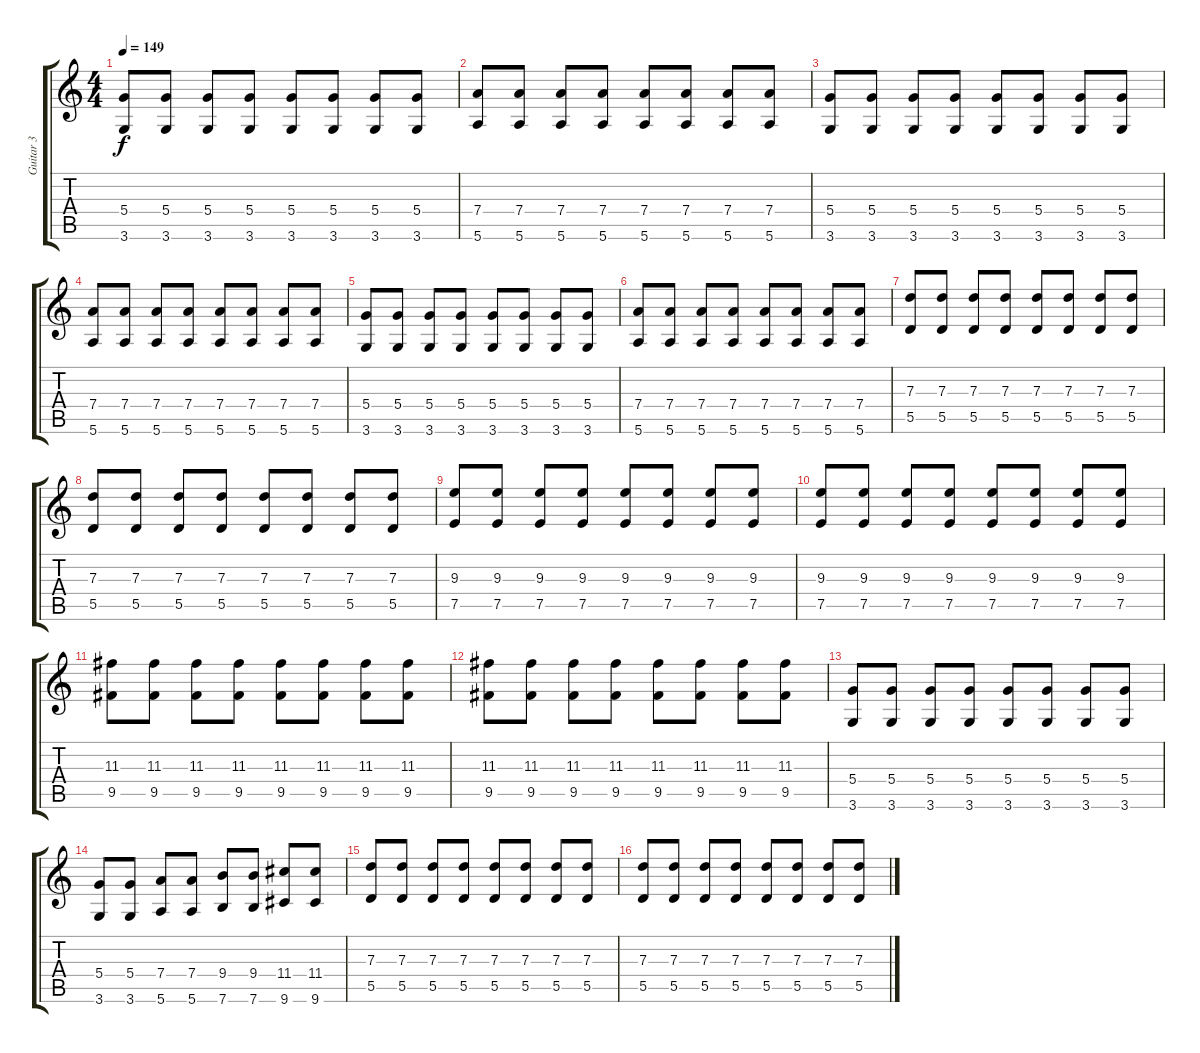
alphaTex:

\track ("Guitar 3" "Guitar 3") {instrument distortionguitar}
\staff {score tabs}
\tuning (E4 B3 G3 D3 A2 E2) {hide}
\ts (4 4)
\tempo 149
\clef g2
\ks c
(5.4 3.6).8{dy f} (5.4 3.6).8 (5.4 3.6).8 (5.4 3.6).8 (5.4 3.6).8 (5.4 3.6).8 (5.4 3.6).8 (5.4 3.6).8 |
(7.4 5.6).8 (7.4 5.6).8 (7.4 5.6).8 (7.4 5.6).8 (7.4 5.6).8 (7.4 5.6).8 (7.4 5.6).8 (7.4 5.6).8 |
(5.4 3.6).8 (5.4 3.6).8 (5.4 3.6).8 (5.4 3.6).8 (5.4 3.6).8 (5.4 3.6).8 (5.4 3.6).8 (5.4 3.6).8 |
(7.4 5.6).8 (7.4 5.6).8 (7.4 5.6).8 (7.4 5.6).8 (7.4 5.6).8 (7.4 5.6).8 (7.4 5.6).8 (7.4 5.6).8 |
(5.4 3.6).8 (5.4 3.6).8 (5.4 3.6).8 (5.4 3.6).8 (5.4 3.6).8 (5.4 3.6).8 (5.4 3.6).8 (5.4 3.6).8 |
(7.4 5.6).8 (7.4 5.6).8 (7.4 5.6).8 (7.4 5.6).8 (7.4 5.6).8 (7.4 5.6).8 (7.4 5.6).8 (7.4 5.6).8 |
(7.3 5.5).8 (7.3 5.5).8 (7.3 5.5).8 (7.3 5.5).8 (7.3 5.5).8 (7.3 5.5).8 (7.3 5.5).8 (7.3 5.5).8 |
(7.3 5.5).8 (7.3 5.5).8 (7.3 5.5).8 (7.3 5.5).8 (7.3 5.5).8 (7.3 5.5).8 (7.3 5.5).8 (7.3 5.5).8 |
(9.3 7.5).8 (9.3 7.5).8 (9.3 7.5).8 (9.3 7.5).8 (9.3 7.5).8 (9.3 7.5).8 (9.3 7.5).8 (9.3 7.5).8 |
(9.3 7.5).8 (9.3 7.5).8 (9.3 7.5).8 (9.3 7.5).8 (9.3 7.5).8 (9.3 7.5).8 (9.3 7.5).8 (9.3 7.5).8 |
(11.3 9.5).8 (11.3 9.5).8 (11.3 9.5).8 (11.3 9.5).8 (11.3 9.5).8 (11.3 9.5).8 (11.3 9.5).8 (11.3 9.5).8 |
(11.3 9.5).8 (11.3 9.5).8 (11.3 9.5).8 (11.3 9.5).8 (11.3 9.5).8 (11.3 9.5).8 (11.3 9.5).8 (11.3 9.5).8 |
(5.4 3.6).8 (5.4 3.6).8 (5.4 3.6).8 (5.4 3.6).8 (5.4 3.6).8 (5.4 3.6).8 (5.4 3.6).8 (5.4 3.6).8 |
(5.4 3.6).8 (5.4 3.6).8 (7.4 5.6).8 (7.4 5.6).8 (9.4 7.6).8 (9.4 7.6).8 (11.4 9.6).8 (11.4 9.6).8 |
(7.3 5.5).8 (7.3 5.5).8 (7.3 5.5).8 (7.3 5.5).8 (7.3 5.5).8 (7.3 5.5).8 (7.3 5.5).8 (7.3 5.5).8 |
(7.3 5.5).8 (7.3 5.5).8 (7.3 5.5).8 (7.3 5.5).8 (7.3 5.5).8 (7.3 5.5).8 (7.3 5.5).8 (7.3 5.5).8
